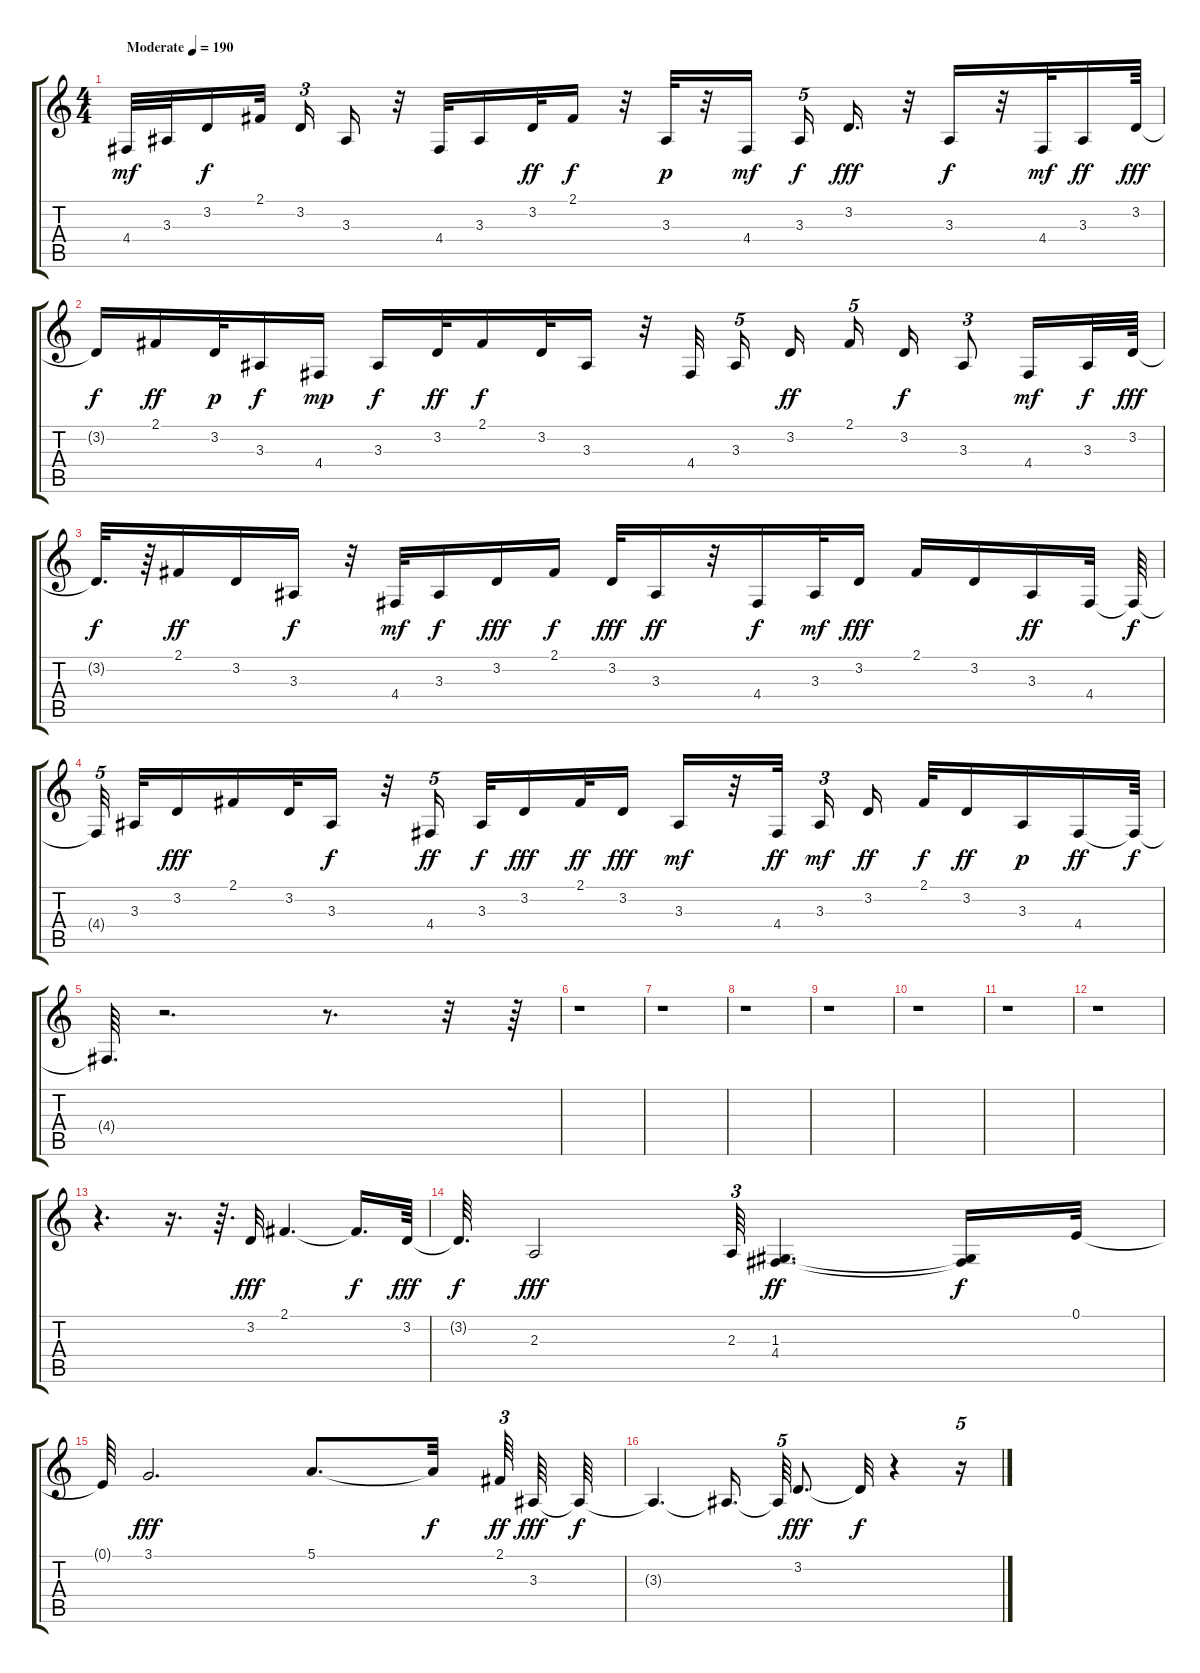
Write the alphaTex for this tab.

\track "" {instrument altosax}
\staff {score tabs}
\tuning (E4 B3 G3 D3 A2 E2) {hide}
\ts (4 4)
\tempo (190 "Moderate")
\clef g2
\ks c
4.4.32{dy mf instrument altosax} 3.3.32 3.2.16{dy f} 2.1.32 3.2.16{tu (3 2)} 3.3.16 r.32 4.4.32 3.3.16 3.2.32{dy ff} 2.1.16{dy f} r.32 3.3.32{dy p} r.32 4.4.16{dy mf} 3.3.16{tu (5 4) dy f} 3.2.16{d dy fff} r.32 3.3.16{dy f balance 15} r.32 4.4.32{dy mf balance 14} 3.3.16{dy ff balance 12} 3.2.64{dy fff balance 11} |
3.2{t}.16{dy f} 2.1.16{dy ff balance 10} 3.2.32{dy p balance 8} 3.3.16{dy f balance 8} 4.4.16{dy mp balance 6} 3.3.16{dy f balance 5} 3.2.32{dy ff balance 3} 2.1.16{dy f balance 2} 3.2.32{balance 1} 3.3.16{balance 0} r.32 4.4.32 3.3.16{tu (5 4)} 3.2.16{dy ff} 2.1.16{tu (5 4)} 3.2.16{dy f} 3.3.8{tu (3 2)} 4.4.16{dy mf} 3.3.32{dy f} 3.2.64{dy fff} |
3.2{t}.32{d dy f} r.64 2.1.16{dy ff} 3.2.16 3.3.16{dy f} r.32 4.4.32{dy mf balance 2} 3.3.16{dy f balance 3} 3.2.16{dy fff balance 4} 2.1.16{dy f balance 6} 3.2.32{dy fff balance 7} 3.3.16{dy ff balance 8} r.32 4.4.16{dy f balance 10} 3.3.32{dy mf balance 11} 3.2.16{dy fff balance 13} 2.1.16{balance 14} 3.2.16{balance 15} 3.3.16{dy ff balance 16} 4.4.32 4.4{t}.64{dy f} |
4.4{t}.32{tu (5 4)} 3.3.32 3.2.16{dy fff} 2.1.16 3.2.32 3.3.16{dy f} r.32 4.4.16{tu (5 4) dy ff} 3.3.32{dy f} 3.2.16{dy fff} 2.1.32{dy ff} 3.2.16{dy fff} 3.3.16{dy mf} r.32 4.4.32{dy ff} 3.3.16{tu (3 2) dy mf} 3.2.16{dy ff} 2.1.32{dy f} 3.2.16{dy ff} 3.3.16{dy p balance 15} 4.4.16{dy ff balance 13} 4.4{t}.64{dy f} |
4.4{t}.64{d} r.2{d} r.8{d} r.32 r.64 |
r.1 |
r.1 |
r.1 |
r.1 |
r.1 |
r.1 |
r.1 |
r.4{d} r.16{d} r.64{d} 3.2.32{dy fff balance 6} 2.1.4{d} 2.1{t}.16{d dy f} 3.2.64{dy fff} |
3.2{t}.64{d dy f} 2.3.2{dy fff} 2.3.64{tu (3 2)} (1.3 4.4).4{d dy ff} (1.3{t} 4.4{t}).16{dy f} 0.1.32 |
0.1{t}.64 3.1.2{d dy fff} 5.1.8{d} 5.1{t}.32{dy f} 2.1.64{tu (3 2) dy ff} 3.3.64{dy fff} 3.3{t}.64{dy f} |
3.3{t}.4{d} 3.3{t}.16{d} 3.3{t}.64{tu (5 4)} 3.2.8{d dy fff} 3.2{t}.32{dy f} r.4 r.16{tu (5 4)}
